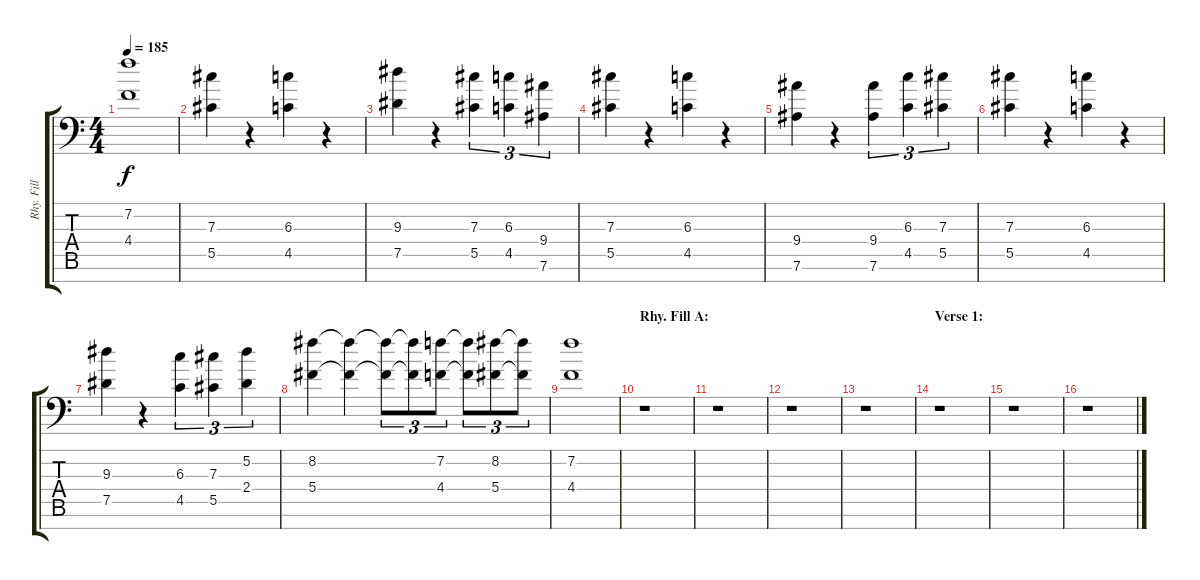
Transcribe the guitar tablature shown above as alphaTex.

\track ("Rhy. Fill" "Rhy. Fill") {instrument distortionguitar}
\staff {score tabs}
\tuning (Eb4 Bb3 Gb3 Db3 Ab2 Eb2 Bb1) {hide}
\ts (4 4)
\tempo 185
\clef f4
\ks c
(7.2 4.4).1{dy f} |
(7.3 5.5).4 r.4 (6.3 4.5).4 r.4 |
(9.3 7.5).4 r.4 (7.3 5.5).4{tu (3 2)} (6.3 4.5).4{tu (3 2)} (9.4 7.6).4{tu (3 2)} |
(7.3 5.5).4 r.4 (6.3 4.5).4 r.4 |
(9.4 7.6).4 r.4 (9.4 7.6).4{tu (3 2)} (6.3 4.5).4{tu (3 2)} (7.3 5.5).4{tu (3 2)} |
(7.3 5.5).4 r.4 (6.3 4.5).4 r.4 |
(9.3 7.5).4 r.4 (6.3 4.5).4{tu (3 2)} (7.3 5.5).4{tu (3 2)} (5.2 2.4).4{tu (3 2)} |
(8.2 5.4).4 (8.2{t} 5.4{t}).4 (8.2{t} 5.4{t}).8{tu (3 2)} (8.2{t} 5.4{t}).8{tu (3 2)} (7.2 4.4).8{tu (3 2)} (7.2{t} 4.4{t}).8{tu (3 2)} (8.2 5.4).8{tu (3 2)} (8.2{t} 5.4{t}).8{tu (3 2)} |
(7.2 4.4).1 |
\section ("" "Rhy. Fill A:")
r.1 |
r.1 |
r.1 |
r.1 |
\section ("" "Verse 1:")
r.1 |
r.1 |
r.1
